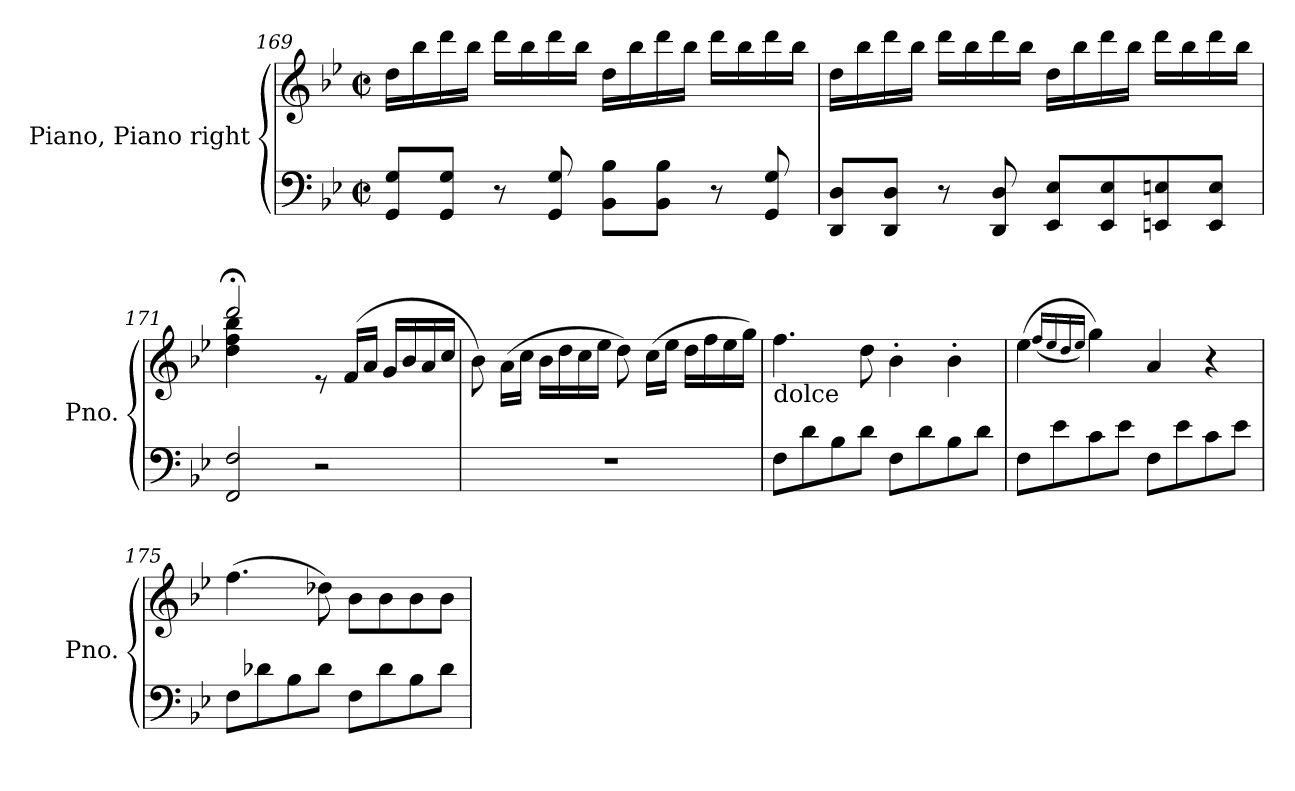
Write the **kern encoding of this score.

**kern	**kern
*part1	*part1
*staff2	*staff1
*I"Piano, Piano right	*
*I'Pno.	*
*clefF4	*clefG2
*k[b-e-]	*k[b-e-]
*M2/2	*M2/2
*met(c|)	*met(c|)
=169	=169
8GG/ 8G/L	16dd\LL
.	16bb-\
8GG/ 8G/J	16ddd\
.	16bb-\JJ
8r	16ddd\LL
.	16bb-\
8GG/ 8G/	16ddd\
.	16bb-\JJ
8BB-\ 8B-\L	16dd\LL
.	16bb-\
8BB-\ 8B-\J	16ddd\
.	16bb-\JJ
8r	16ddd\LL
.	16bb-\
8GG/ 8G/	16ddd\
.	16bb-\JJ
!!LO:LB:g=z
=170	=170
8DD/ 8D/L	16dd\LL
.	16bb-\
8DD/ 8D/J	16ddd\
.	16bb-\JJ
8r	16ddd\LL
.	16bb-\
8DD/ 8D/	16ddd\
.	16bb-\JJ
8EE-/ 8E-/L	16dd\LL
.	16bb-\
8EE-/ 8E-/	16ddd\
.	16bb-\JJ
8EEn/ 8En/	16ddd\LL
.	16bb-\
8EE/ 8E/J	16ddd\
.	16bb-\JJ
=171	=171
*	*^
2FF/ 2F/	2ddd;</	4dd\ 4ff\ 4bb-\
.	.	2.ryy
2r	8re	.
.	(>16f/LL	.
.	16a/JJ	.
.	16g/LL	.
.	16b-/	.
.	16a/	.
.	16cc/JJ	.
*	*v	*v
=172	=172
1r	8b-\)
.	(>16a\LL
.	16cc\JJ
.	16b-\LL
.	16dd\
.	16cc\
.	16ee-\JJ
.	8dd\)
.	(>16cc\LL
.	16ee-\JJ
.	16dd\LL
.	16ff\
.	16ee-\
.	16gg\JJ)
!!LO:PB:g=z
=173	=173
!	!LO:TX:b:t=dolce
8F\L	4.ff\
8d\	.
8B-\	.
8d\J	8dd\
8F\L	4b-'\
8d\	.
8B-\	4b-'\
8d\J	.
=174	=174
8F\L	(>4ee-\
8e-\	.
.	(<16qff/LL
.	16qee-/
.	16qdd/
.	16qee-/JJ)
8c\	4gg\)
8e-\J	.
8F\L	4a/
8e-\	.
8c\	4r
8e-\J	.
=175	=175
8F\L	(>4.ff\
8d-X\	.
8B-\	.
8d-\J	8dd-X\)
8F\L	8b-\L
8d-\	8b-\
8B-\	8b-\
8d-\J	8b-\J
=	=
*-	*-
